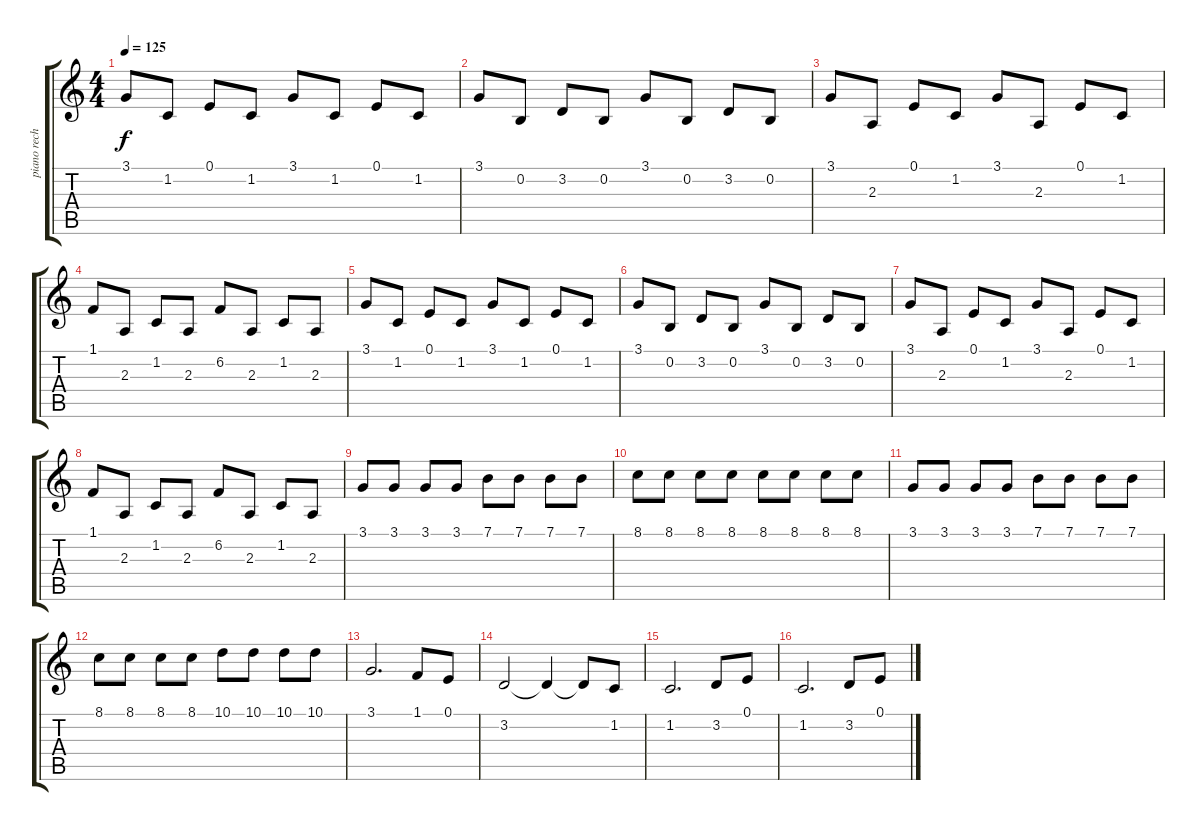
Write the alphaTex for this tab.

\track ("piano rechterhand" "piano rech") {instrument acousticgrandpiano}
\staff {score tabs}
\tuning (E4 B3 G3 D3 A2 E2) {hide}
\ts (4 4)
\tempo 125
\clef g2
\ks c
3.1.8{dy f} 1.2.8 0.1.8 1.2.8 3.1.8 1.2.8 0.1.8 1.2.8 |
3.1.8 0.2.8 3.2.8 0.2.8 3.1.8 0.2.8 3.2.8 0.2.8 |
3.1.8 2.3.8 0.1.8 1.2.8 3.1.8 2.3.8 0.1.8 1.2.8 |
1.1.8 2.3.8 1.2.8 2.3.8 6.2.8 2.3.8 1.2.8 2.3.8 |
3.1.8 1.2.8 0.1.8 1.2.8 3.1.8 1.2.8 0.1.8 1.2.8 |
3.1.8 0.2.8 3.2.8 0.2.8 3.1.8 0.2.8 3.2.8 0.2.8 |
3.1.8 2.3.8 0.1.8 1.2.8 3.1.8 2.3.8 0.1.8 1.2.8 |
1.1.8 2.3.8 1.2.8 2.3.8 6.2.8 2.3.8 1.2.8 2.3.8 |
3.1.8 3.1.8 3.1.8 3.1.8 7.1.8 7.1.8 7.1.8 7.1.8 |
8.1.8 8.1.8 8.1.8 8.1.8 8.1.8 8.1.8 8.1.8 8.1.8 |
3.1.8 3.1.8 3.1.8 3.1.8 7.1.8 7.1.8 7.1.8 7.1.8 |
8.1.8 8.1.8 8.1.8 8.1.8 10.1.8 10.1.8 10.1.8 10.1.8 |
3.1.2{d} 1.1.8 0.1.8 |
3.2.2 3.2{t}.4 3.2{t}.8 1.2.8 |
1.2.2{d} 3.2.8 0.1.8 |
1.2.2{d} 3.2.8 0.1.8
